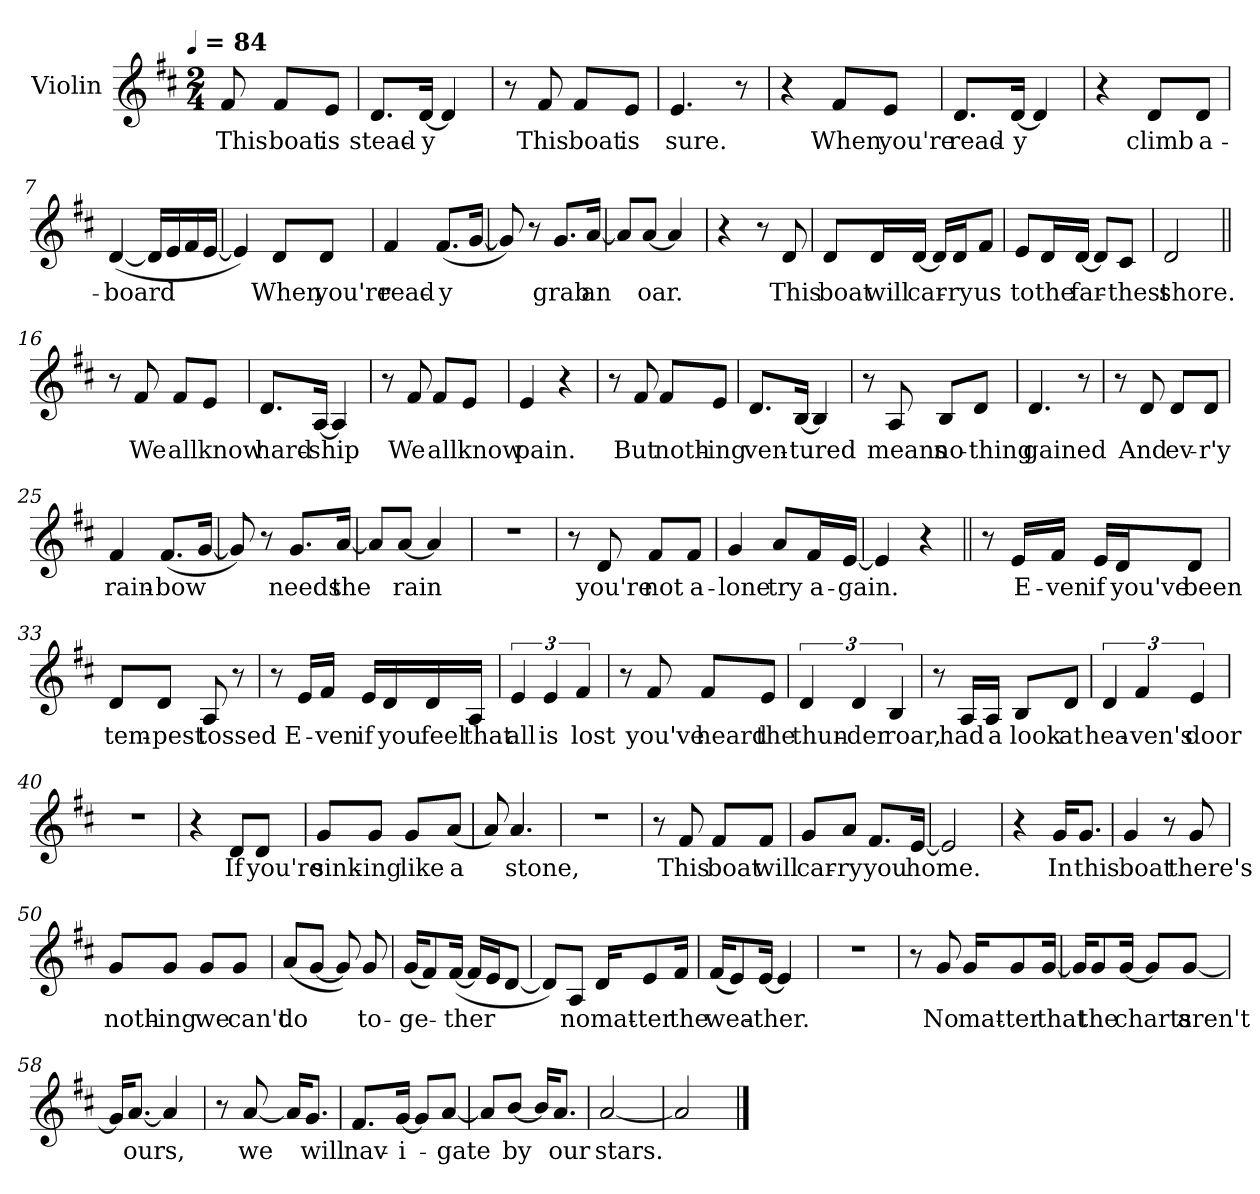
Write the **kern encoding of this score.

**kern	**text
*part1	*part1
*staff1	*staff1
*I"Violin	*
*I'Vln.	*
*clefG2	*
*k[f#c#]	*
!!LO:TX:omd:t=[quarter] = 84
*M2/4	*
*MM84	*
=	=
8f#/	This
8f#/L	boat
8e/J	is
=1	=1
8.dL	stead-
[16dJk	-y
4d]	.
=2	=2
8r	.
8f#/	This
8f#/L	boat
8e/J	is
=3	=3
4.e/	sure.
8r	.
=4	=4
4r	.
8f#/L	When
8e/J	you're
=5	=5
8.dL	read-
[16dJk	-y
4d]	.
!!LO:LB:g=z
=6	=6
4r	.
8d/L	climb
8d/J	a-
=7	=7
([4d/	-board
16d/LL]	.
16e/	.
16f#/	.
[16e/JJ	.
=8	=8
4e/])	.
8d/L	When
8d/J	you're
=9	=9
4f#	read-
(8.f#L	-y
[16gJk	.
=10	=10
8g])	.
8r	.
8.g/L	grab
[16a/Jk	an
=11	=11
8a/L]	.
[8a/J	oar.
4a/]	.
!!LO:LB:g=z
=12	=12
4r	.
8r	.
8d/	This
=13	=13
8d/L	boat
16d/L	will
[16d/JJ	car-
16d/LL]	.
16d/J	-ry
8f#/J	us
=14	=14
8e/L	to
16d/L	the
[16d/JJ	far-
8dL]	.
8c#J	-thest
=15	=15
2d/	shore.
!!LO:LB:g=z
=16||	=16||
8r	.
8f#/	We
8f#/L	all
8e/J	know
=17	=17
8.dL	hard-
[16AJk	-ship
4A/]	.
=18	=18
8r	.
8f#/	We
8f#/L	all
8e/J	know
=19	=19
4e/	pain.
4r	.
=20	=20
8r	.
8f#/	But
8f#/L	noth-
8e/J	-ing
=21	=21
8.dL	ven-
[16BJk	-tured
4B/]	.
!!LO:LB:g=z
=22	=22
8r	.
8A/	means
8BL	no-
8dJ	-thing
=23	=23
4.d/	gained
8r	.
=24	=24
8r	.
8d/	And
8d/L	ev-
8d/J	-r'y
=25	=25
4f#/	rain-
(8.f#/L	-bow
[16g/Jk	.
=26	=26
8g/])	.
8r	.
8.g/L	needs
[16a/Jk	the
=27	=27
8a/L]	.
[8a/J	rain
4a/]	.
=28	=28
2r	.
!!LO:LB:g=z
=29	=29
8r	.
8d/	you're
8f#/L	not
8f#/J	a-
=30	=30
4g/	-lone
8a/L	try
16f#/L	a-
[16e/JJ	-gain.
=31	=31
4e/]	.
4r	.
!!LO:PB:g=z
=32||	=32||
8r	.
16e/LL	E-
16f#/JJ	-ven
16e/LL	if
16d/J	you've
8d/J	been
=33	=33
8d/L	tem-
8d/J	-pest
8A/	tossed
8r	.
=34	=34
8r	.
16e/LL	E-
16f#/JJ	-ven
16e/LL	if
16d/	you
16d/	feel
16A/JJ	that
=35	=35
6e/	all
6e/	is
6f#/	lost
!!LO:LB:g=z
=36	=36
8r	.
8f#/	you've
8f#/L	heard
8e/J	the
=37	=37
6d/	thun-
6d/	-der
6B/	roar,
=38	=38
8r	.
16ALL	had
16AJJ	a
8BL	look
8dJ	at
=39	=39
6d/	hea-
6f#/	-ven's
6e/	door
=40	=40
2r	.
!!LO:LB:g=z
=41	=41
4r	.
8d/L	If
8d/J	you're
=42	=42
8g/L	sink-
8g/J	-ing
8g/L	like
(>8a/J	a
=43	=43
8a/)	.
4.a/	stone,
=44	=44
2r	.
=45	=45
8r	.
8f#/	This
8f#/L	boat
8f#/J	will
=46	=46
8g/L	car-
8a/J	-ry
8.f#/L	you
[16e/Jk	home.
=47	=47
2e/]	.
!!LO:LB:g=z
=48	=48
4r	.
16g/KL	In
8.g/J	this
=49	=49
4g/	boat
8r	.
8g/	there's
=50	=50
8g/L	noth-
8g/J	-ing
8g/L	we
8g/J	can't
=51	=51
(8a/L	do
[8g/J	.
8g/])	.
8g/	to-
!!LO:LB:g=z
=52	=52
(16g/KL	-ge-
8f#/)	.
([16f#/Jk	-ther
16f#/LL]	.
16e/J	.
[8d/J	.
=53	=53
8d/L])	.
8A/J	no
16d/KL	mat-
8e/	-ter
16f#/Jk	the
=54	=54
(16f#/KL	wea-
8e/)	.
[16e/Jk	-ther.
4e/]	.
=55	=55
2r	.
!!LO:LB:g=z
=56	=56
8r	.
8g/	No
16gKL	mat-
8g	-ter
[16gJk	that
=57	=57
16gKL]	.
8g	the
[16gJk	charts
8gL]	.
[8gJ	aren't
=58	=58
16g/KL]	.
[8.a/J	ours,
4a/]	.
!!LO:LB:g=z
=59	=59
8r	.
[8a	we
16aKL]	.
8.gJ	will
=60	=60
8.f#L	nav-
[16gJk	-i-
8gL]	.
[8aJ	-gate
=61	=61
8a/L]	.
[8b/J	by
16b/KL]	.
8.a/J	our
=62	=62
[2a	stars.
=63	=63
2a/]	.
==	==
*-	*-
